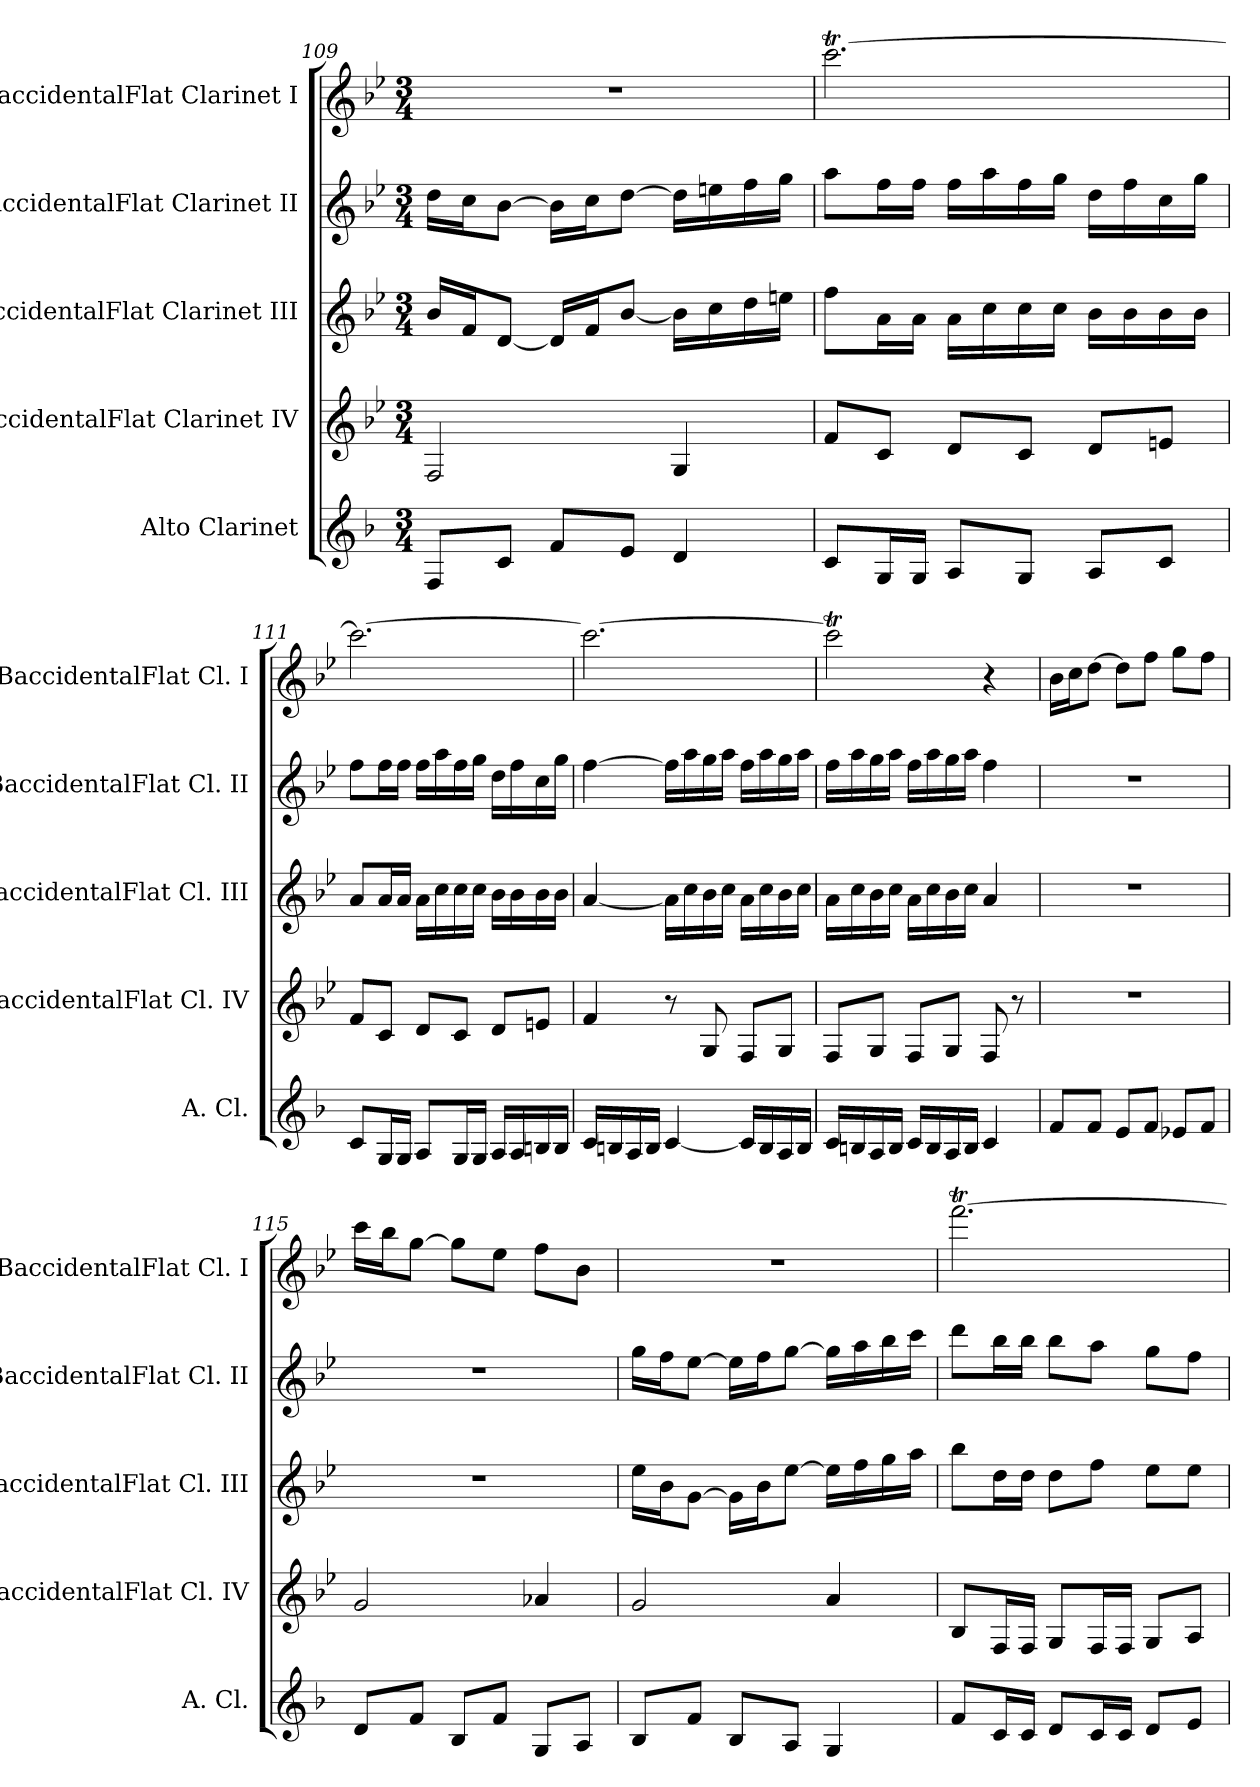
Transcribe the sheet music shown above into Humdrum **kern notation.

**kern	**kern	**kern	**kern	**kern
*part5	*part4	*part3	*part2	*part1
*staff5	*staff4	*staff3	*staff2	*staff1
*I"Alto Clarinet	*I"BaccidentalFlat Clarinet IV	*I"BaccidentalFlat Clarinet III	*I"BaccidentalFlat Clarinet II	*I"BaccidentalFlat Clarinet I
*I'A. Cl.	*I'BaccidentalFlat Cl. IV	*I'BaccidentalFlat Cl. III	*I'BaccidentalFlat Cl. II	*I'BaccidentalFlat Cl. I
*clefG2	*clefG2	*clefG2	*clefG2	*clefG2
*ITrd5c9	*ITrd1c2	*ITrd1c2	*ITrd1c2	*ITrd1c2
*k[b-e-a-d-]	*k[b-e-a-d-]	*k[b-e-a-d-]	*k[b-e-a-d-]	*k[b-e-a-d-]
*M3/4	*M3/4	*M3/4	*M3/4	*M3/4
=109	=109	=109	=109	=109
8AA-/L	2E-/	16a-/LL	16cc\LL	2.r
.	.	16e-/J	16b-\J	.
8E-/J	.	[8c/J	[8a-\J	.
8A-/L	.	16c/LL]	16a-\LL]	.
.	.	16e-/J	16b-\J	.
8G/J	.	[8a-/J	[8cc\J	.
4F/	4F/	16a-\LL]	16cc\LL]	.
.	.	16b-\	16ddn\	.
.	.	16cc\	16ee-\	.
.	.	16ddn\JJ	16ff\JJ	.
!!LO:LB:g=z
=110	=110	=110	=110	=110
8E-/L	8e-/L	8ee-\L	8gg\L	[2.bb-T\
16BB-/L	8B-/J	16g\L	16ee-\L	.
16BB-/JJ	.	16g\JJ	16ee-\JJ	.
8C/L	8c/L	16g\LL	16ee-\LL	.
.	.	16b-\	16gg\	.
8BB-/J	8B-/J	16b-\	16ee-\	.
.	.	16b-\JJ	16ff\JJ	.
8C/L	8c/L	16a-\LL	16cc\LL	.
.	.	16a-\	16ee-\	.
8E-/J	8dn/J	16a-\	16b-\	.
.	.	16a-\JJ	16ff\JJ	.
=111	=111	=111	=111	=111
8E-/L	8e-/L	8g/L	8ee-\L	2.bb-\_
16BB-/L	8B-/J	16g/L	16ee-\L	.
16BB-/JJ	.	16g/JJ	16ee-\JJ	.
8C/L	8c/L	16g\LL	16ee-\LL	.
.	.	16b-\	16gg\	.
16BB-/L	8B-/J	16b-\	16ee-\	.
16BB-/JJ	.	16b-\JJ	16ff\JJ	.
16C/LL	8c/L	16a-\LL	16cc\LL	.
16C/	.	16a-\	16ee-\	.
16Dn/	8dn/J	16a-\	16b-\	.
16D/JJ	.	16a-\JJ	16ff\JJ	.
=112	=112	=112	=112	=112
16E-/LL	4e-/	[4g/	[4ee-\	2.bb-\_
16Dn/	.	.	.	.
16C/	.	.	.	.
16D/JJ	.	.	.	.
[4E-/	8r	16g\LL]	16ee-\LL]	.
.	.	16b-\	16gg\	.
.	8F/	16a-\	16ff\	.
.	.	16b-\JJ	16gg\JJ	.
16E-/LL]	8E-/L	16g\LL	16ee-\LL	.
16D/	.	16b-\	16gg\	.
16C/	8F/J	16a-\	16ff\	.
16D/JJ	.	16b-\JJ	16gg\JJ	.
!!LO:PB:g=z
=113	=113	=113	=113	=113
16E-/LL	8E-/L	16g\LL	16ee-\LL	2bb-T\]
16Dn/	.	16b-\	16gg\	.
16C/	8F/J	16a-\	16ff\	.
16D/JJ	.	16b-\JJ	16gg\JJ	.
16E-/LL	8E-/L	16g\LL	16ee-\LL	.
16D/	.	16b-\	16gg\	.
16C/	8F/J	16a-\	16ff\	.
16D/JJ	.	16b-\JJ	16gg\JJ	.
4E-/	8E-/	4g/	4ee-\	4r
.	8r	.	.	.
=114	=114	=114	=114	=114
8A-/L	2.r	2.r	2.r	16a-\LL
.	.	.	.	16b-\J
8A-/J	.	.	.	[8cc\J
8G/L	.	.	.	8cc\L]
8A-/J	.	.	.	8ee-\J
8G-X/L	.	.	.	8ff\L
8A-/J	.	.	.	8ee-\J
=115	=115	=115	=115	=115
8F/L	2f/	2.r	2.r	16bb-\LL
.	.	.	.	16aa-\J
8A-/J	.	.	.	[8ff\J
8D-/L	.	.	.	8ff\L]
8A-/J	.	.	.	8dd-\J
8BB-/L	4g-X/	.	.	8ee-\L
8C/J	.	.	.	8a-\J
=116	=116	=116	=116	=116
8D-/L	2f/	16dd-\LL	16ff\LL	2.r
.	.	16a-\J	16ee-\J	.
8A-/J	.	[8f\J	[8dd-\J	.
8D-/L	.	16f\LL]	16dd-\LL]	.
.	.	16a-\J	16ee-\J	.
8C/J	.	[8dd-\J	[8ff\J	.
4BB-/	4g/	16dd-\LL]	16ff\LL]	.
.	.	16ee-\	16gg\	.
.	.	16ff\	16aa-\	.
.	.	16gg\JJ	16bb-\JJ	.
!!LO:LB:g=z
=117	=117	=117	=117	=117
8A-/L	8A-/L	8aa-\L	8ccc\L	[2.eee-T\
16E-/L	16E-/L	16cc\L	16aa-\L	.
16E-/JJ	16E-/JJ	16cc\JJ	16aa-\JJ	.
8F/L	8F/L	8cc\L	8aa-\L	.
16E-/L	16E-/L	8ee-\J	8gg\J	.
16E-/JJ	16E-/JJ	.	.	.
8F/L	8F/L	8dd-\L	8ff\L	.
8G/J	8G/J	8dd-\J	8ee-\J	.
=	=	=	=	=
*-	*-	*-	*-	*-
